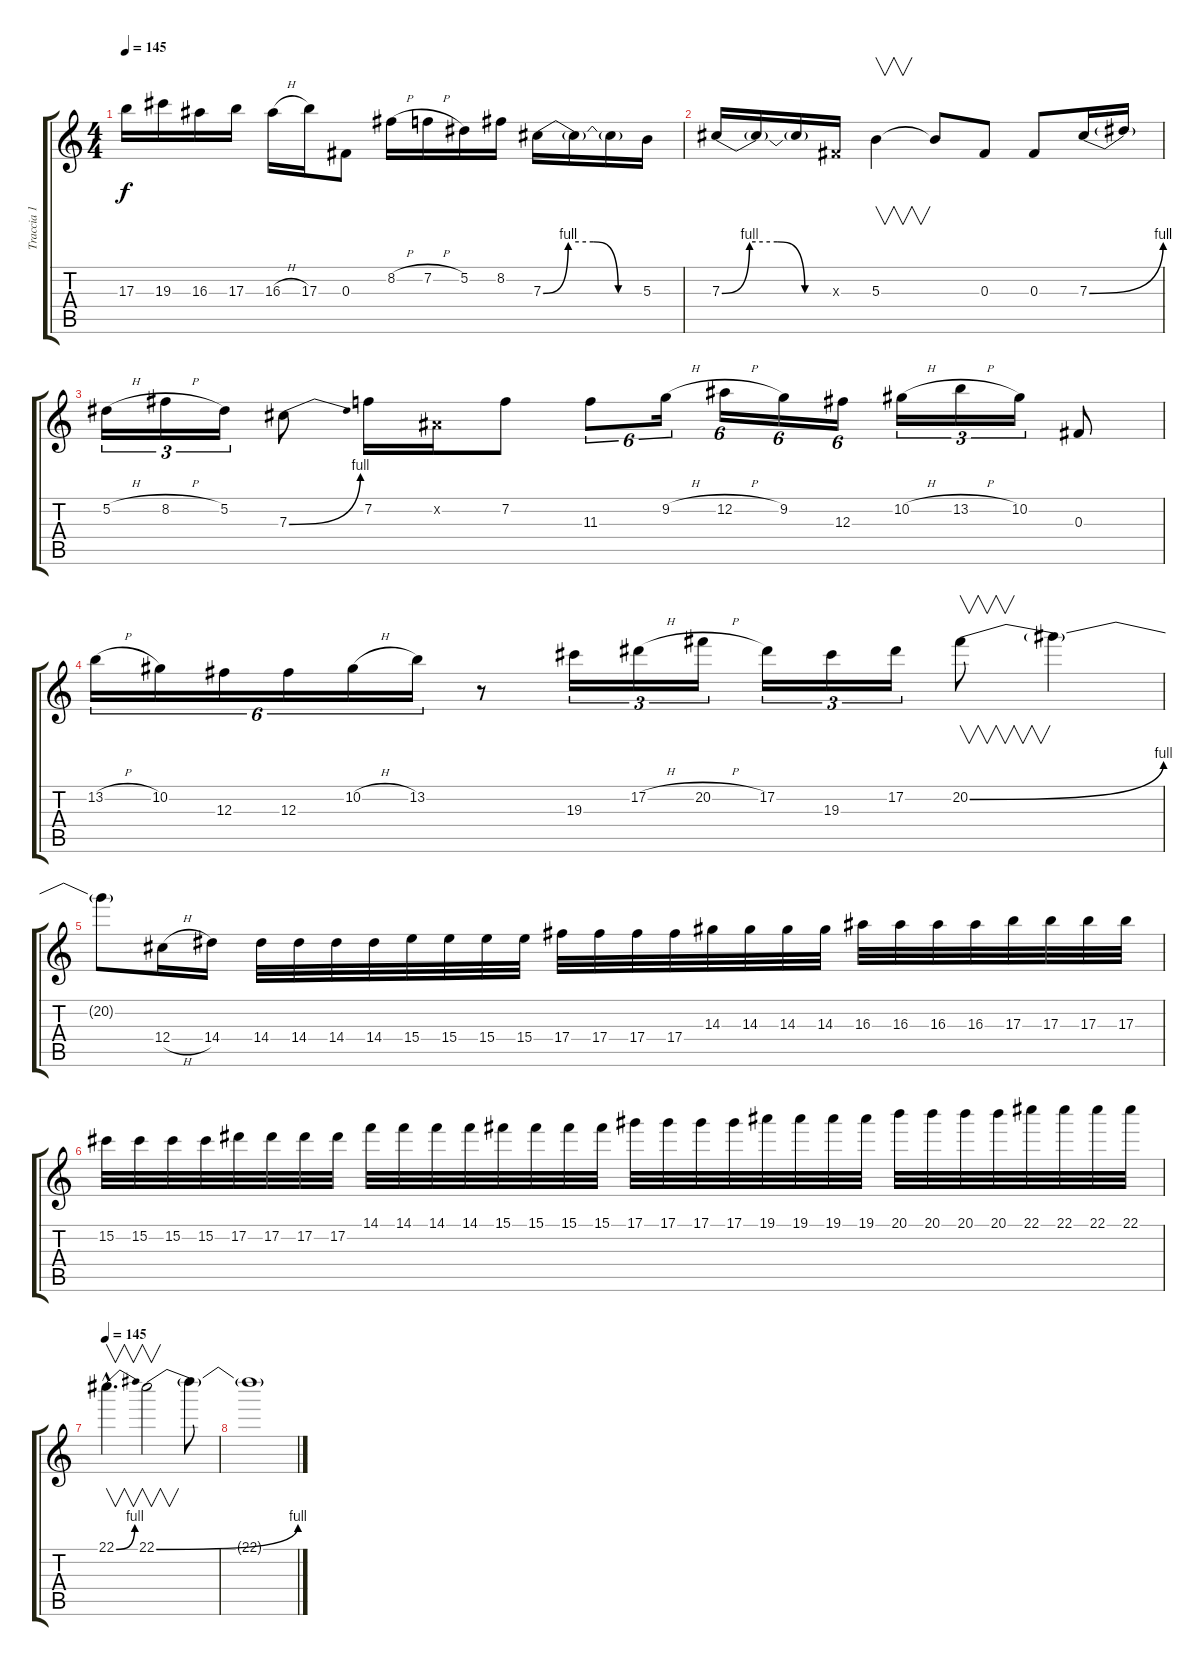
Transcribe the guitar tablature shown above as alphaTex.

\track ("Traccia 1" "Traccia 1") {instrument distortionguitar}
\staff {score tabs}
\tuning (Eb4 Bb3 Gb3 Db3 Ab2 Eb2) {hide}
\ts (4 4)
\tempo 145
\clef g2
\ks c
17.3.16{dy f} 19.3.16 16.3.16 17.3.16 16.3{h}.16 17.3.16 0.3.8 8.2{h}.16 7.2{h}.16 5.2.16 8.2.16 7.3{be (custom 0 0 15 4 30 4 45 0 60 0)}.16 7.3{t}.16 7.3{t}.16 5.3.16 |
7.3{be (custom 0 0 15 4 30 4 45 0 60 0)}.16 7.3{t}.16 7.3{t}.16 0.3{x}.16 5.3.4{v} 5.3{t}.8 0.3.8 0.3.8 7.3{be (bend 0 0 60 4)}.16 7.3{t}.16 |
5.2{h}.16{tu (3 2)} 8.2{h}.16{tu (3 2)} 5.2.16{tu (3 2)} 7.3{be (bend 0 0 60 4)}.8 7.2.16 0.2{x}.16 7.2.8 11.3.8{tu (6 4)} 9.2{h}.16{tu (6 4)} 12.2{h}.16{tu (6 4)} 9.2.16{tu (6 4)} 12.3.16{tu (6 4)} 10.2{h}.16{tu (3 2)} 13.2{h}.16{tu (3 2)} 10.2.16{tu (3 2)} 0.3.8 |
13.2{h}.16{tu (6 4)} 10.2.16{tu (6 4)} 12.3.16{tu (6 4)} 12.3.16{tu (6 4)} 10.2{h}.16{tu (6 4)} 13.2.16{tu (6 4)} r.8 19.3.16{tu (3 2)} 17.2{h}.16{tu (3 2)} 20.2{h}.16{tu (3 2)} 17.2.16{tu (3 2)} 19.3.16{tu (3 2)} 17.2.16{tu (3 2)} 20.2{be (bend 0 0 60 4)}.8{v} 20.2{t}.4 |
20.2{t}.8 12.4{h}.16 14.4.16 14.4.32 14.4.32 14.4.32 14.4.32 15.4.32 15.4.32 15.4.32 15.4.32 17.4.32 17.4.32 17.4.32 17.4.32 14.3.32 14.3.32 14.3.32 14.3.32 16.3.32 16.3.32 16.3.32 16.3.32 17.3.32 17.3.32 17.3.32 17.3.32 |
15.2.32 15.2.32 15.2.32 15.2.32 17.2.32 17.2.32 17.2.32 17.2.32 14.1.32 14.1.32 14.1.32 14.1.32 15.1.32 15.1.32 15.1.32 15.1.32 17.1.32 17.1.32 17.1.32 17.1.32 19.1.32 19.1.32 19.1.32 19.1.32 20.1.32 20.1.32 20.1.32 20.1.32 22.1.32 22.1.32 22.1.32 22.1.32 |
\tempo 145
22.1{be (bend 0 0 60 4) hac}.4{v d} 22.1{be (bend 0 0 60 4)}.2{v volume 13 balance 3} 22.1{t}.8 |
22.1{t}.1
